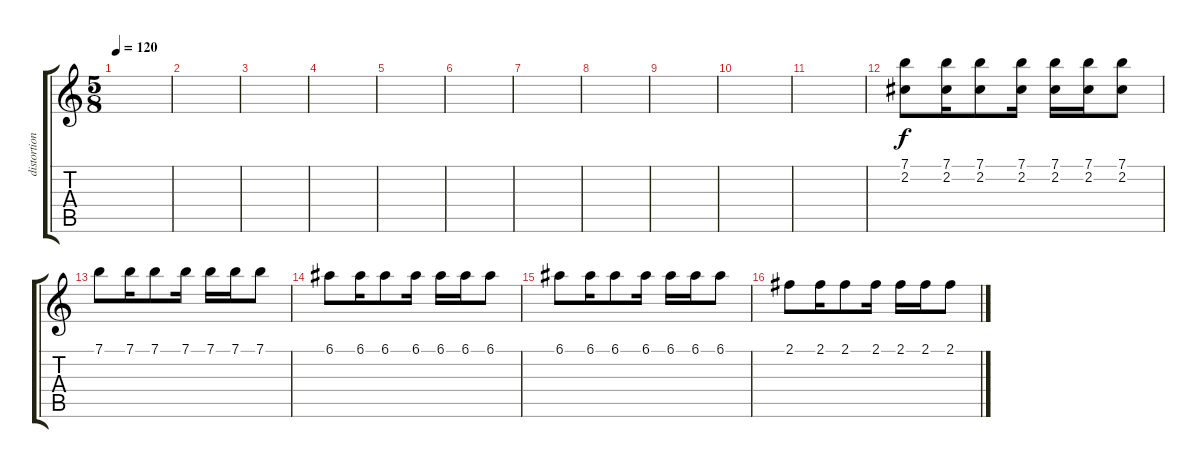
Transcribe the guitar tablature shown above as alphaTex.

\track ("distortion" "distortion") {instrument distortionguitar}
\staff {score tabs}
\tuning (E4 B3 G3 D3 A2 E2) {hide}
\ts (5 8)
\tempo 120
\clef g2
\ks c
|
|
|
|
|
|
|
|
|
|
|
(7.1 2.2).8 (7.1 2.2).16 (7.1 2.2).8 (7.1 2.2).16 (7.1 2.2).16 (7.1 2.2).16 (7.1 2.2).8 |
7.1.8 7.1.16 7.1.8 7.1.16 7.1.16 7.1.16 7.1.8 |
6.1.8 6.1.16 6.1.8 6.1.16 6.1.16 6.1.16 6.1.8 |
6.1.8 6.1.16 6.1.8 6.1.16 6.1.16 6.1.16 6.1.8 |
2.1.8 2.1.16 2.1.8 2.1.16 2.1.16 2.1.16 2.1.8
